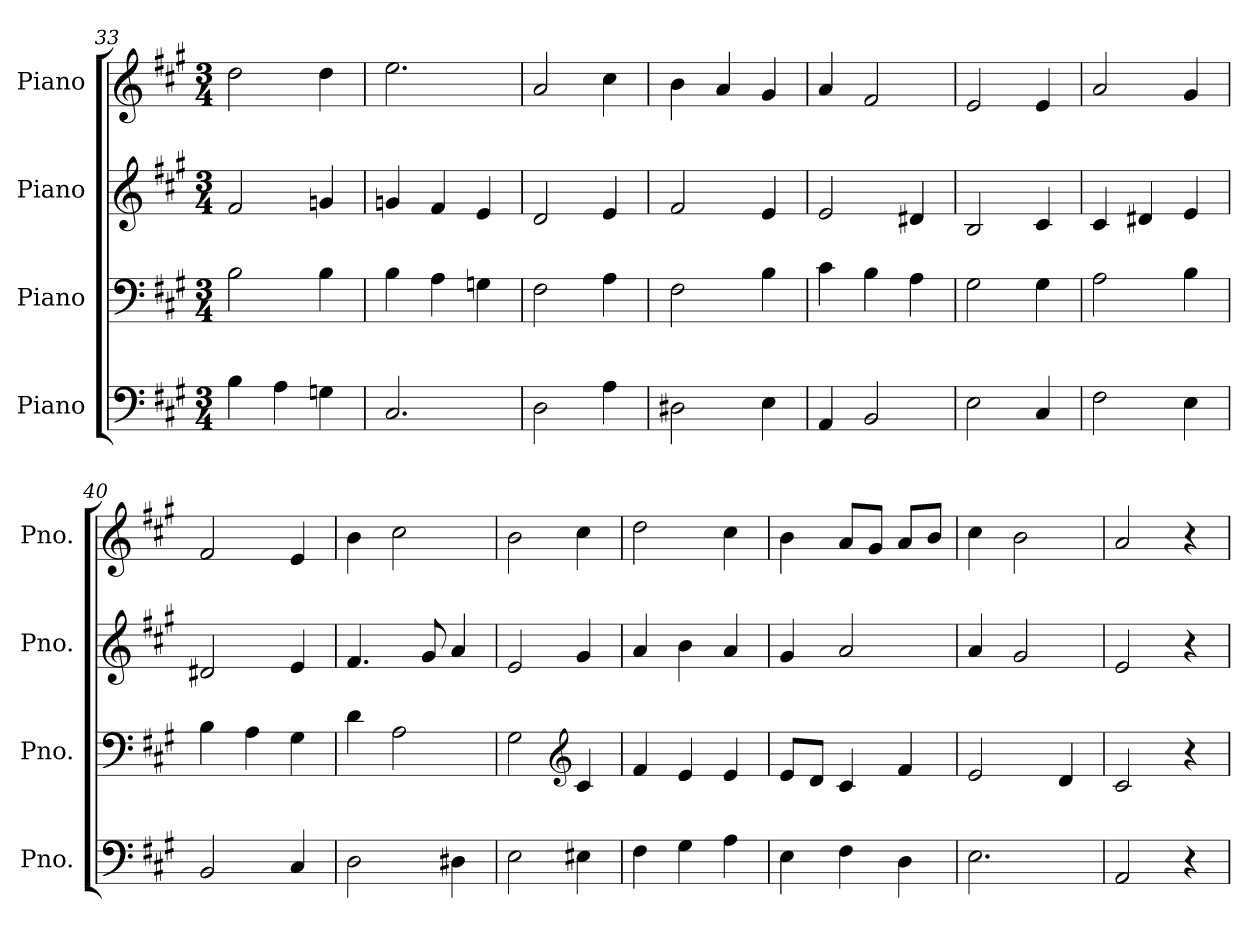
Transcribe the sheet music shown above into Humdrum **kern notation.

**kern	**kern	**kern	**kern
*part4	*part3	*part2	*part1
*staff4	*staff3	*staff2	*staff1
*I"Piano	*I"Piano	*I"Piano	*I"Piano
*I'Pno.	*I'Pno.	*I'Pno.	*I'Pno.
*clefF4	*clefF4	*clefG2	*clefG2
*k[f#c#g#]	*k[f#c#g#]	*k[f#c#g#]	*k[f#c#g#]
*M3/4	*M3/4	*M3/4	*M3/4
=33	=33	=33	=33
4B\	2B\	2f#/	2dd\
4A\	.	.	.
4Gn\	4B\	4gn/	4dd\
=34	=34	=34	=34
2.C#/	4B\	4gn/	2.ee\
.	4A\	4f#/	.
.	4Gn\	4e/	.
=35	=35	=35	=35
2D\	2F#\	2d/	2a/
4A\	4A\	4e/	4cc#\
!!LO:LB:g=z
=36	=36	=36	=36
2D#X\	2F#\	2f#/	4b\
.	.	.	4a/
4E\	4B\	4e/	4g#/
=37	=37	=37	=37
4AA/	4c#\	2e/	4a/
2BB/	4B\	.	2f#/
.	4A\	4d#X/	.
=38	=38	=38	=38
2E\	2G#\	2B/	2e/
4C#/	4G#\	4c#/	4e/
=39	=39	=39	=39
2F#\	2A\	4c#/	2a/
.	.	4d#X/	.
4E\	4B\	4e/	4g#/
=40	=40	=40	=40
2BB/	4B\	2d#X/	2f#/
.	4A\	.	.
4C#/	4G#\	4e/	4e/
=41	=41	=41	=41
2D\	4d\	4.f#/	4b\
.	2A\	.	2cc#\
.	.	8g#/	.
4D#X\	.	4a/	.
=42	=42	=42	=42
2E\	2G#\	2e/	2b\
*	*clefG2	*	*
4E#X\	4c#/	4g#/	4cc#\
=43	=43	=43	=43
4F#\	4f#/	4a/	2dd\
4G#\	4e/	4b\	.
4A\	4e/	4a/	4cc#\
!!LO:LB:g=z
=44	=44	=44	=44
4E\	8e/L	4g#/	4b\
.	8d/J	.	.
4F#\	4c#/	2a/	8a/L
.	.	.	8g#/J
4D\	4f#/	.	8a/L
.	.	.	8b/J
=45	=45	=45	=45
2.E\	2e/	4a/	4cc#\
.	.	2g#/	2b\
.	4d/	.	.
=46	=46	=46	=46
2AA/	2c#/	2e/	2a/
4r	4r	4r	4r
=	=	=	=
*-	*-	*-	*-
